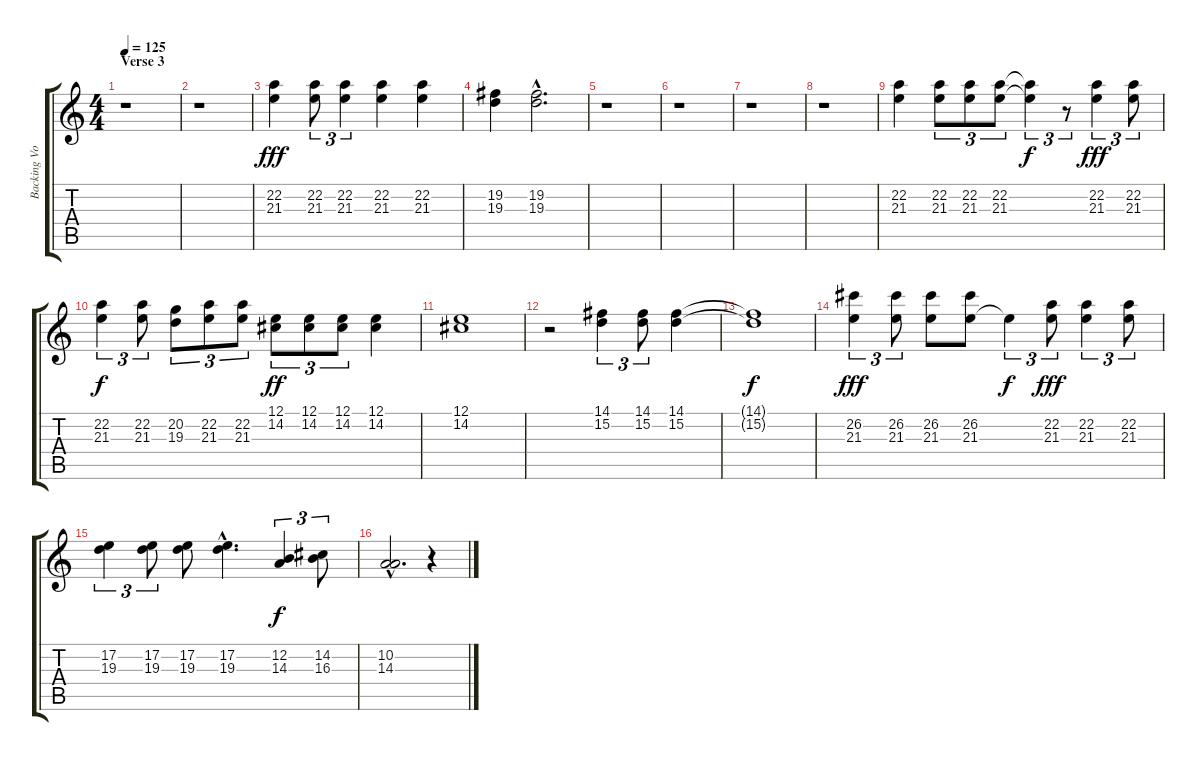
\track ("Backing Vocals" "Backing Vo") {instrument altosax}
\staff {score tabs}
\tuning (E4 B3 G3 D3 A2 E2) {hide}
\ts (4 4)
\section ("" "Verse 3")
\tempo 125
\clef g2
\ks c
r.1{dy fff} |
r.1 |
(22.2 21.3).4{volume 10 instrument altosax} (22.2 21.3).8{tu (3 2)} (22.2 21.3).4{tu (3 2)} (22.2 21.3).4 (22.2 21.3).4 |
(19.2 19.3).4 (19.2{hac} 19.3{hac}).2{d} |
r.1 |
r.1 |
r.1 |
r.1 |
(22.2 21.3).4{volume 9 instrument altosax} (22.2 21.3).8{tu (3 2)} (22.2 21.3).8{tu (3 2)} (22.2 21.3).8{tu (3 2)} (22.2{t} 21.3{t}).4{tu (3 2) dy f} r.8{tu (3 2)} (22.2 21.3).4{tu (3 2) dy fff} (22.2 21.3).8{tu (3 2)} |
(22.2 21.3).4{tu (3 2) dy f} (22.2 21.3).8{tu (3 2)} (20.2 19.3).8{tu (3 2)} (22.2 21.3).8{tu (3 2)} (22.2 21.3).8{tu (3 2)} (12.1 14.2).8{tu (3 2) dy ff volume 13} (12.1 14.2).8{tu (3 2)} (12.1 14.2).8{tu (3 2)} (12.1 14.2).4 |
(12.1 14.2).1 |
r.2 (14.1 15.2).4{tu (3 2)} (14.1 15.2).8{tu (3 2)} (14.1 15.2).4 |
(14.1{t} 15.2{t}).1{dy f} |
(26.2 21.3).4{tu (3 2) txt " " dy fff volume 9} (26.2 21.3).8{tu (3 2) txt " "} (26.2 21.3).8{txt " "} (26.2 21.3).8{txt " "} 21.3{t}.4{tu (3 2) dy f} (22.2 21.3).8{tu (3 2) txt " " dy fff} (22.2 21.3).4{tu (3 2) txt " "} (22.2 21.3).8{tu (3 2) txt " "} |
(17.2 19.3).4{tu (3 2) txt " "} (17.2 19.3).8{tu (3 2) txt " "} (17.2 19.3).8{txt " "} (17.2{hac} 19.3{hac}).4{d txt " "} (12.2 14.3).4{tu (3 2) txt " " dy f} (14.2 16.3).8{tu (3 2) txt " "} |
(10.2{hac} 14.3{hac}).2{d txt " "} r.4
